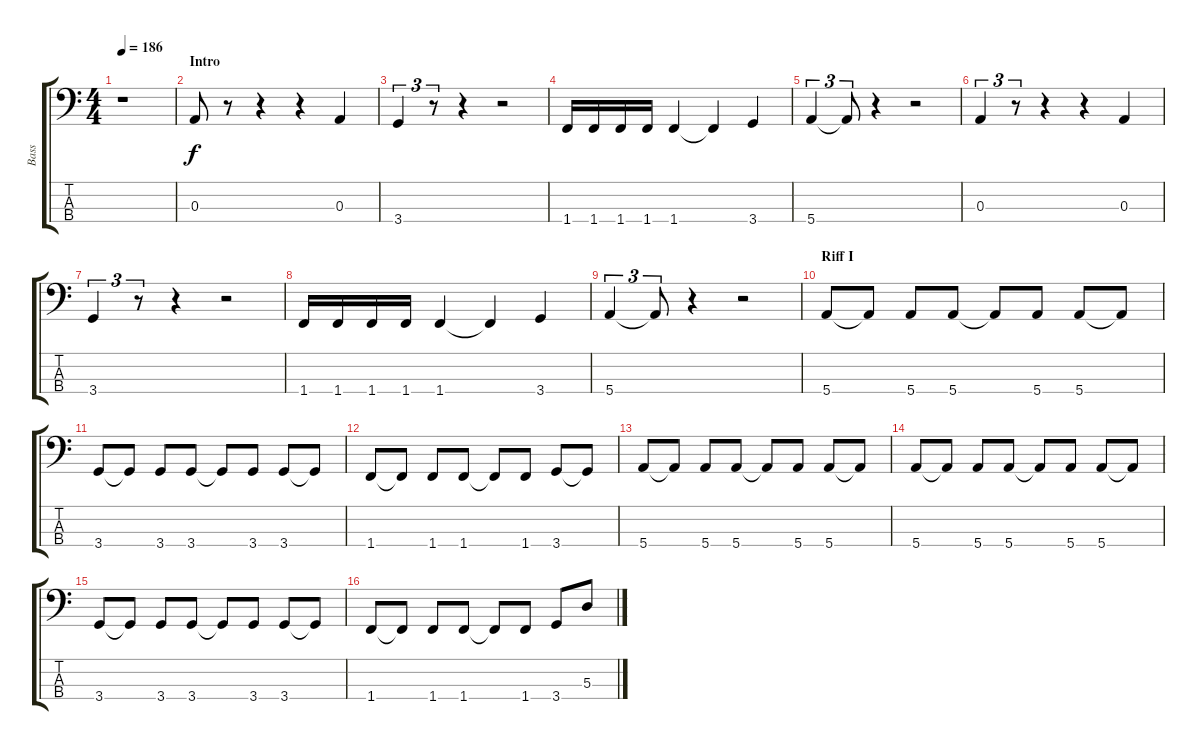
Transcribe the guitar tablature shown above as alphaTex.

\track ("Bass" "Bass") {instrument electricbassfinger}
\staff {score tabs}
\tuning (G2 D2 A1 E1) {hide}
\ts (4 4)
\tempo 186
\clef f4
\ks c
r.1{dy f instrument electricbassfinger} |
\section ("" "Intro")
0.3.8 r.8 r.4 r.4 0.3.4 |
3.4.4{tu (3 2)} r.8{tu (3 2)} r.4 r.2 |
1.4.16 1.4.16 1.4.16 1.4.16 1.4.4 1.4{t}.4 3.4.4 |
5.4.4{tu (3 2)} 5.4{t}.8{tu (3 2)} r.4 r.2 |
0.3.4{tu (3 2)} r.8{tu (3 2)} r.4 r.4 0.3.4 |
3.4.4{tu (3 2)} r.8{tu (3 2)} r.4 r.2 |
1.4.16 1.4.16 1.4.16 1.4.16 1.4.4 1.4{t}.4 3.4.4 |
5.4.4{tu (3 2)} 5.4{t}.8{tu (3 2)} r.4 r.2 |
\section ("" "Riff I")
5.4.8 5.4{t}.8 5.4.8 5.4.8 5.4{t}.8 5.4.8 5.4.8 5.4{t}.8 |
3.4.8 3.4{t}.8 3.4.8 3.4.8 3.4{t}.8 3.4.8 3.4.8 3.4{t}.8 |
1.4.8 1.4{t}.8 1.4.8 1.4.8 1.4{t}.8 1.4.8 3.4.8 3.4{t}.8 |
5.4.8 5.4{t}.8 5.4.8 5.4.8 5.4{t}.8 5.4.8 5.4.8 5.4{t}.8 |
5.4.8 5.4{t}.8 5.4.8 5.4.8 5.4{t}.8 5.4.8 5.4.8 5.4{t}.8 |
3.4.8 3.4{t}.8 3.4.8 3.4.8 3.4{t}.8 3.4.8 3.4.8 3.4{t}.8 |
1.4.8 1.4{t}.8 1.4.8 1.4.8 1.4{t}.8 1.4.8 3.4.8 5.3.8
